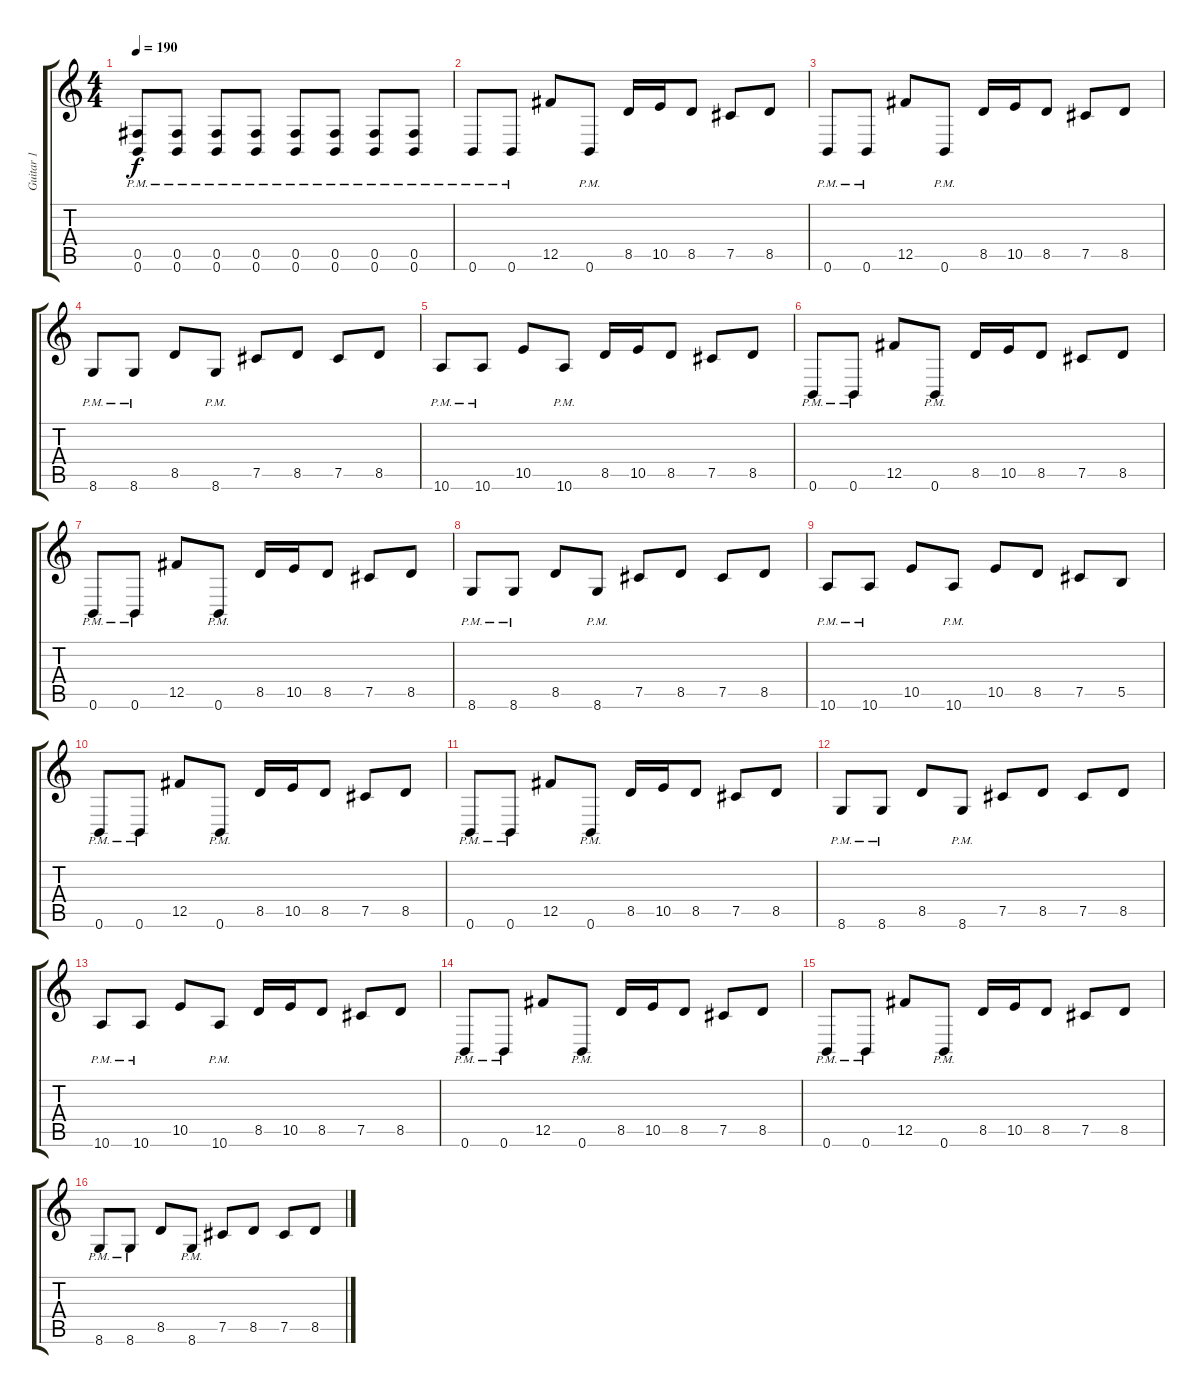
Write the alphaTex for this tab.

\track ("Guitar 1" "Guitar 1") {instrument distortionguitar}
\staff {score tabs}
\tuning (Db4 Ab3 E3 B2 Gb2 B1) {hide}
\ts (4 4)
\tempo 190
\clef g2
\ks c
(0.5{pm} 0.6{pm}).8{dy f} (0.5{pm} 0.6{pm}).8 (0.5{pm} 0.6{pm}).8 (0.5{pm} 0.6{pm}).8 (0.5{pm} 0.6{pm}).8 (0.5{pm} 0.6{pm}).8 (0.5{pm} 0.6{pm}).8 (0.5{pm} 0.6{pm}).8 |
0.6{pm}.8 0.6{pm}.8 12.5.8 0.6{pm}.8 8.5.16 10.5.16 8.5.8 7.5.8 8.5.8 |
0.6{pm}.8 0.6{pm}.8 12.5.8 0.6{pm}.8 8.5.16 10.5.16 8.5.8 7.5.8 8.5.8 |
8.6{pm}.8 8.6{pm}.8 8.5.8 8.6{pm}.8 7.5.8 8.5.8 7.5.8 8.5.8 |
10.6{pm}.8 10.6{pm}.8 10.5.8 10.6{pm}.8 8.5.16 10.5.16 8.5.8 7.5.8 8.5.8 |
0.6{pm}.8 0.6{pm}.8 12.5.8 0.6{pm}.8 8.5.16 10.5.16 8.5.8 7.5.8 8.5.8 |
0.6{pm}.8 0.6{pm}.8 12.5.8 0.6{pm}.8 8.5.16 10.5.16 8.5.8 7.5.8 8.5.8 |
8.6{pm}.8 8.6{pm}.8 8.5.8 8.6{pm}.8 7.5.8 8.5.8 7.5.8 8.5.8 |
10.6{pm}.8 10.6{pm}.8 10.5.8 10.6{pm}.8 10.5.8 8.5.8 7.5.8 5.5.8 |
0.6{pm}.8 0.6{pm}.8 12.5.8 0.6{pm}.8 8.5.16 10.5.16 8.5.8 7.5.8 8.5.8 |
0.6{pm}.8 0.6{pm}.8 12.5.8 0.6{pm}.8 8.5.16 10.5.16 8.5.8 7.5.8 8.5.8 |
8.6{pm}.8 8.6{pm}.8 8.5.8 8.6{pm}.8 7.5.8 8.5.8 7.5.8 8.5.8 |
10.6{pm}.8 10.6{pm}.8 10.5.8 10.6{pm}.8 8.5.16 10.5.16 8.5.8 7.5.8 8.5.8 |
0.6{pm}.8 0.6{pm}.8 12.5.8 0.6{pm}.8 8.5.16 10.5.16 8.5.8 7.5.8 8.5.8 |
0.6{pm}.8 0.6{pm}.8 12.5.8 0.6{pm}.8 8.5.16 10.5.16 8.5.8 7.5.8 8.5.8 |
8.6{pm}.8 8.6{pm}.8 8.5.8 8.6{pm}.8 7.5.8 8.5.8 7.5.8 8.5.8
